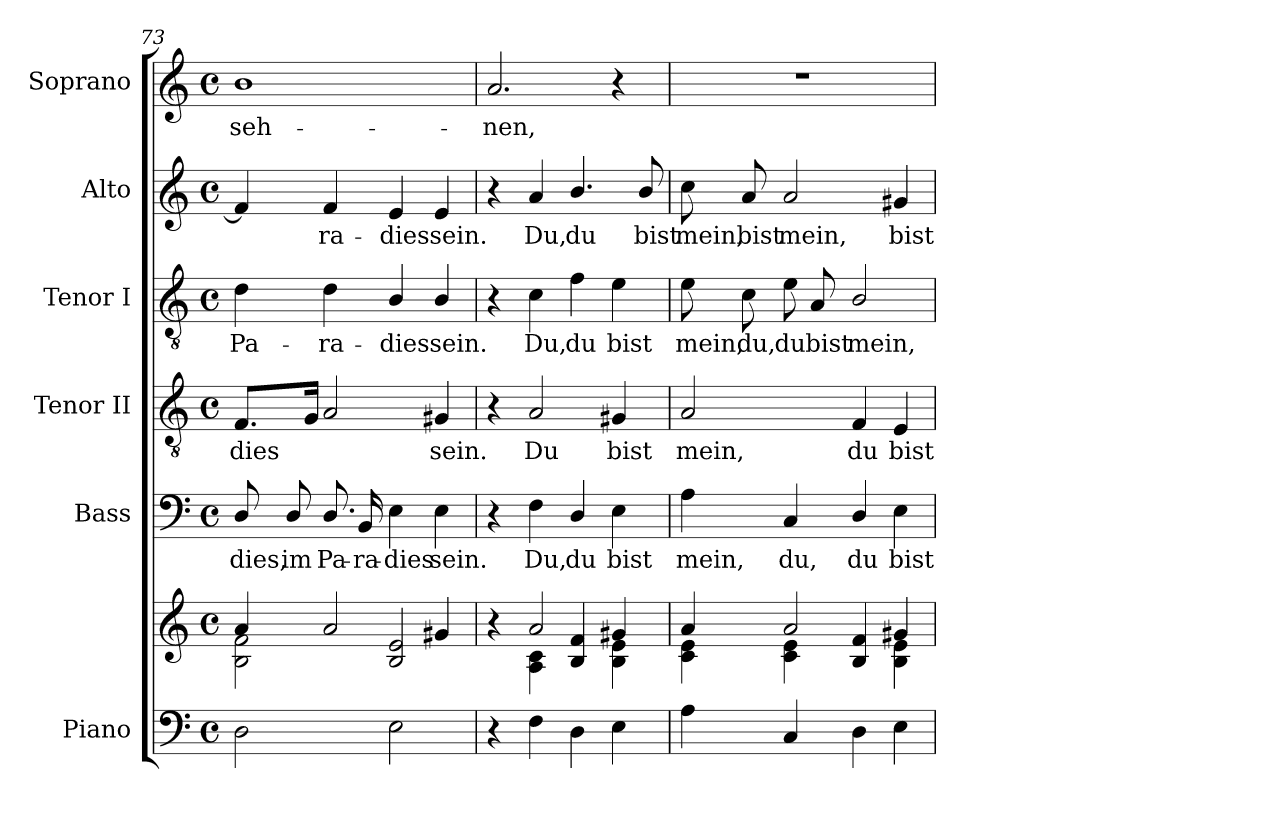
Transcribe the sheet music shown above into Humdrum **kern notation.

**kern	**kern	**kern	**text	**kern	**text	**kern	**text	**kern	**text	**kern	**text
*part6	*part6	*part5	*part5	*part4	*part4	*part3	*part3	*part2	*part2	*part1	*part1
*staff7	*staff6	*staff5	*staff5	*staff4	*staff4	*staff3	*staff3	*staff2	*staff2	*staff1	*staff1
*I"Piano	*	*I"Bass	*	*I"Tenor II	*	*I"Tenor I	*	*I"Alto	*	*I"Soprano	*
*I'Pno.	*	*I'B.	*	*I'T.	*	*I'T.	*	*I'A.	*	*I'S.	*
!!LO:PB:g=z
*clefF4	*clefG2	*clefF4	*	*clefGv2	*	*clefGv2	*	*clefG2	*	*clefG2	*
*	*	*	*	*ITrd7c12	*	*ITrd7c12	*	*	*	*	*
*k[]	*k[]	*k[]	*	*k[]	*	*k[]	*	*k[]	*	*k[]	*
*C:	*C:	*C:	*	*C:	*	*C:	*	*C:	*	*C:	*
*M4/4	*M4/4	*M4/4	*	*M4/4	*	*M4/4	*	*M4/4	*	*M4/4	*
*met(c)	*met(c)	*met(c)	*	*met(c)	*	*met(c)	*	*met(c)	*	*met(c)	*
=73	=73	=73	=73	=73	=73	=73	=73	=73	=73	=73	=73
*	*^	*	*	*	*	*	*	*	*	*	*
!	!	!	!	!LO:LY:b:color=#000000	!	!	!	!	!	!	!	!
!	!	!	!	!	!	!LO:LY:b:color=#000000	!	!	!	!	!	!
!	!	!	!	!	!	!	!	!LO:LY:b:color=#000000	!	!	!	!
!	!	!	!	!	!	!	!	!	!	!	!	!LO:LY:b:color=#000000
2Di\	4ai/	2Bi\ 2fi	8Di/	-dies,	8.FFi/L	-dies	4Di\	Pa-	4fi/]	.	1bi	seh-
!	!	!	!	!LO:LY:b:color=#000000	!	!	!	!	!	!	!	!
.	.	.	8Di/	im	.	.	.	.	.	.	.	.
.	.	.	.	.	16GGi/Jk	.	.	.	.	.	.	.
!	!	!	!	!LO:LY:b:color=#000000	!	!	!	!	!	!	!	!
!	!	!	!	!	!	!	!	!LO:LY:b:color=#000000	!	!	!	!
!	!	!	!	!	!	!	!	!	!	!LO:LY:b:color=#000000	!	!
.	2ai/	.	8.Di/	Pa-	2AAi/	.	4Di\	-ra-	4fi/	-ra-	.	.
!	!	!	!	!LO:LY:b:color=#000000	!	!	!	!	!	!	!	!
.	.	.	16BBi/	-ra-	.	.	.	.	.	.	.	.
!	!	!	!	!LO:LY:b:color=#000000	!	!	!	!	!	!	!	!
!	!	!	!	!	!	!	!	!LO:LY:b:color=#000000	!	!	!	!
!	!	!	!	!	!	!	!	!	!	!LO:LY:b:color=#000000	!	!
2Ei\	.	2Bi/ 2ei	4Ei\	-dies	.	.	4BBi/	-dies	4ei/	-dies	.	.
!	!	!	!	!LO:LY:b:color=#000000	!	!	!	!	!	!	!	!
!	!	!	!	!	!	!LO:LY:b:color=#000000	!	!	!	!	!	!
!	!	!	!	!	!	!	!	!LO:LY:b:color=#000000	!	!	!	!
!	!	!	!	!	!	!	!	!	!	!LO:LY:b:color=#000000	!	!
.	4g#Xi/	.	4Ei\	sein.	4GG#Xi/	sein.	4BBi/	sein.	4ei/	sein.	.	.
=74	=74	=74	=74	=74	=74	=74	=74	=74	=74	=74	=74	=74
!	!	!	!	!	!	!	!	!	!	!	!	!LO:LY:b:color=#000000
4r	4r	4ryy	4r	.	4r	.	4r	.	4r	.	2.ai/	-nen,
!	!	!	!	!LO:LY:b:color=#000000	!	!	!	!	!	!	!	!
!	!	!	!	!	!	!LO:LY:b:color=#000000	!	!	!	!	!	!
!	!	!	!	!	!	!	!	!LO:LY:b:color=#000000	!	!	!	!
!	!	!	!	!	!	!	!	!	!	!LO:LY:b:color=#000000	!	!
4Fi\	2ai/	4Ai\ 4ci	4Fi\	Du,	2AAi/	Du	4Ci\	Du,	4ai/	Du,	.	.
!	!	!	!	!LO:LY:b:color=#000000	!	!	!	!	!	!	!	!
!	!	!	!	!	!	!	!	!LO:LY:b:color=#000000	!	!	!	!
!	!	!	!	!	!	!	!	!	!	!LO:LY:b:color=#000000	!	!
4Di\	.	4Bi/ 4fi	4Di/	du	.	.	4Fi\	du	4.bi/	du	.	.
!	!	!	!	!LO:LY:b:color=#000000	!	!	!	!	!	!	!	!
!	!	!	!	!	!	!LO:LY:b:color=#000000	!	!	!	!	!	!
!	!	!	!	!	!	!	!	!LO:LY:b:color=#000000	!	!	!	!
4Ei\	4g#Xi/	4Bi\ 4ei	4Ei\	bist	4GG#Xi/	bist	4Ei\	bist	.	.	4r	.
!	!	!	!	!	!	!	!	!	!	!LO:LY:b:color=#000000	!	!
.	.	.	.	.	.	.	.	.	8bi/	bist	.	.
=75	=75	=75	=75	=75	=75	=75	=75	=75	=75	=75	=75	=75
!	!	!	!	!LO:LY:b:color=#000000	!	!	!	!	!	!	!	!
!	!	!	!	!	!	!LO:LY:b:color=#000000	!	!	!	!	!	!
!	!	!	!	!	!	!	!	!LO:LY:b:color=#000000	!	!	!	!
!	!	!	!	!	!	!	!	!	!	!LO:LY:b:color=#000000	!	!
4Ai\	4ai/	4ci\ 4ei	4Ai\	mein,	2AAi/	mein,	8Ei\	mein,	8cci\	mein,	1r	.
!	!	!	!	!	!	!	!	!LO:LY:b:color=#000000	!	!	!	!
!	!	!	!	!	!	!	!	!	!	!LO:LY:b:color=#000000	!	!
.	.	.	.	.	.	.	8Ci\	du,	8ai/	bist	.	.
!	!	!	!	!LO:LY:b:color=#000000	!	!	!	!	!	!	!	!
!	!	!	!	!	!	!	!	!LO:LY:b:color=#000000	!	!	!	!
!	!	!	!	!	!	!	!	!	!	!LO:LY:b:color=#000000	!	!
4Ci/	2ai/	4ci\ 4ei	4Ci/	du,	.	.	8Ei\	du	2ai/	mein,	.	.
!	!	!	!	!	!	!	!	!LO:LY:b:color=#000000	!	!	!	!
.	.	.	.	.	.	.	8AAi/	bist	.	.	.	.
!	!	!	!	!LO:LY:b:color=#000000	!	!	!	!	!	!	!	!
!	!	!	!	!	!	!LO:LY:b:color=#000000	!	!	!	!	!	!
!	!	!	!	!	!	!	!	!LO:LY:b:color=#000000	!	!	!	!
4Di\	.	4Bi/ 4fi	4Di/	du	4FFi/	du	2BBi/	mein,	.	.	.	.
!	!	!	!	!LO:LY:b:color=#000000	!	!	!	!	!	!	!	!
!	!	!	!	!	!	!LO:LY:b:color=#000000	!	!	!	!	!	!
!	!	!	!	!	!	!	!	!	!	!LO:LY:b:color=#000000	!	!
4Ei\	4g#Xi/	4Bi\ 4ei	4Ei\	bist	4EEi/	bist	.	.	4g#Xi/	bist	.	.
*	*v	*v	*	*	*	*	*	*	*	*	*	*
=	=	=	=	=	=	=	=	=	=	=	=
*-	*-	*-	*-	*-	*-	*-	*-	*-	*-	*-	*-
